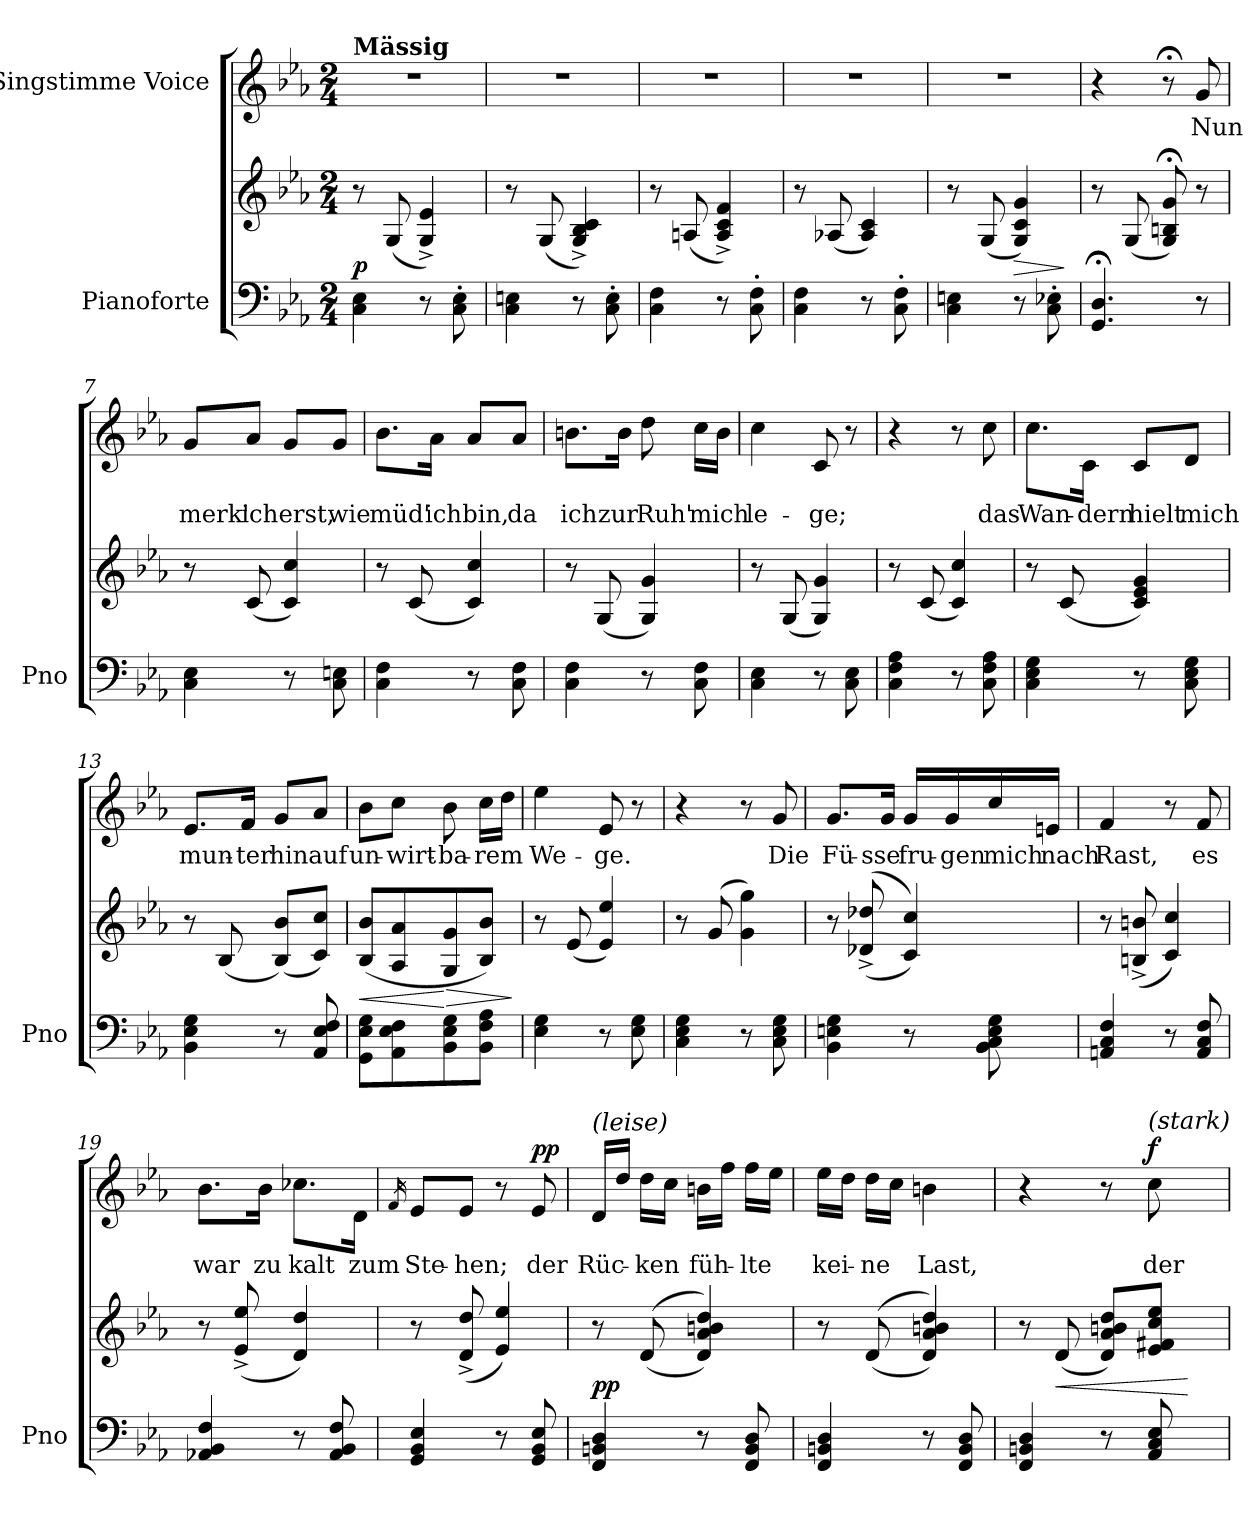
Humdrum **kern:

**kern	**kern	**dynam	**kern	**text	**dynam
*part2	*part2	*part2	*part1	*part1	*part1
*staff3	*staff2	*staff2/3	*staff1	*staff1	*staff1
*I"Pianoforte	*	*	*I"Singstimme Voice	*	*
*I'Pno	*	*	*	*	*
*clefF4	*clefG2	*	*clefG2	*	*
*k[b-e-a-]	*k[b-e-a-]	*	*k[b-e-a-]	*	*
*M2/4	*M2/4	*	*M2/4	*	*
*MM45	*MM45	*	*MM45	*	*
=1	=1	=1	=1	=1	=1
!	!	!	!LO:TX:a:B:t=Mässig	!	!
!	!	!LO:DY:a=2	!	!	!
4C\ 4E-\	8r	p	2r	.	.
.	(<8G/	.	.	.	.
8r	4G/^ 4e-/^)	.	.	.	.
8C\' 8E-\'	.	.	.	.	.
=2	=2	=2	=2	=2	=2
4C\ 4En\	8r	.	2r	.	.
.	(<8G/	.	.	.	.
8r	4G/^ 4B-/^ 4c/^)	.	.	.	.
8C\' 8E\'	.	.	.	.	.
=3	=3	=3	=3	=3	=3
4C\ 4F\	8r	.	2r	.	.
.	(<8An/	.	.	.	.
8r	4A/^ 4c/^ 4f/^)	.	.	.	.
8C\' 8F\'	.	.	.	.	.
=4	=4	=4	=4	=4	=4
4C\ 4F\	8r	.	2r	.	.
.	(<8A-X/	.	.	.	.
8r	4A-/ 4c/)	.	.	.	.
8C\' 8F\'	.	.	.	.	.
=5	=5	=5	=5	=5	=5
4C\ 4En\	8r	.	2r	.	.
.	(<8G/	.	.	.	.
!	!	!LO:HP:b	!	!	!
8r	4G/ 4c/ 4g/)	>	.	.	.
8C\' 8E-X\'	.	.	.	.	.
.	.	]	.	.	.
=6	=6	=6	=6	=6	=6
4.GG/;< 4.D/;<	8r	.	4r	.	.
.	(<8G/	.	.	.	.
.	8G/;< 8Bn/;< 8g/;<)	.	8r;<	.	.
!	!	!	!	!LO:LY:b	!
8r	8r	.	8g/	Nun	.
!!LO:LB:g=z
=7	=7	=7	=7	=7	=7
!	!	!	!	!LO:LY:b	!
4C\ 4E-\	8r	.	8g/L	merk'	.
!	!	!	!	!LO:LY:b	!
.	(<8c/	.	8a-/J	ich	.
!	!	!	!	!LO:LY:b	!
8r	4c/ 4cc/)	.	8g/L	erst,	.
!	!	!	!	!LO:LY:b	!
8C\ 8En\	.	.	8g/J	wie	.
=8	=8	=8	=8	=8	=8
!	!	!	!	!LO:LY:b	!
4C\ 4F\	8r	.	8.b-\L	müd'	.
.	(<8c/	.	.	.	.
!	!	!	!	!LO:LY:b	!
.	.	.	16a-\Jk	ich	.
!	!	!	!	!LO:LY:b	!
8r	4c/ 4cc/)	.	8a-/L	bin,	.
!	!	!	!	!LO:LY:b	!
8C\ 8F\	.	.	8a-/J	da	.
=9	=9	=9	=9	=9	=9
!	!	!	!	!LO:LY:b	!
4C\ 4F\	8r	.	8.bn\L	ich	.
.	(<8G/	.	.	.	.
!	!	!	!	!LO:LY:b	!
.	.	.	16b\Jk	zur	.
!	!	!	!	!LO:LY:b	!
8r	4G/ 4g/)	.	8dd\	Ruh'	.
!	!	!	!	!LO:LY:b	!
8C\ 8F\	.	.	16cc\LL	mich	.
.	.	.	16b\JJ	.	.
=10	=10	=10	=10	=10	=10
!	!	!	!	!LO:LY:b	!
4C\ 4E-\	8r	.	4cc\	le-	.
.	(<8G/	.	.	.	.
!	!	!	!	!LO:LY:b	!
8r	4G/ 4g/)	.	8c/	-ge;	.
8C\ 8E-\	.	.	8r	.	.
=11	=11	=11	=11	=11	=11
4C\ 4F\ 4A-\	8r	.	4r	.	.
.	(<8c/	.	.	.	.
8r	4c/ 4cc/)	.	8r	.	.
!	!	!	!	!LO:LY:b	!
8C\ 8F\ 8A-\	.	.	8cc\	das	.
=12	=12	=12	=12	=12	=12
!	!	!	!	!LO:LY:b	!
4C\ 4E-\ 4G\	8r	.	8.cc\L	Wan-	.
.	(<8c/	.	.	.	.
!	!	!	!	!LO:LY:b	!
.	.	.	16c\Jk	-dern	.
!	!	!	!	!LO:LY:b	!
8r	4c/ 4e-/ 4g/)	.	8c/L	hielt	.
!	!	!	!	!LO:LY:b	!
8C\ 8E-\ 8G\	.	.	8d/J	mich	.
!!LO:LB:g=z
=13	=13	=13	=13	=13	=13
!	!	!	!	!LO:LY:b	!
4BB-\ 4E-\ 4G\	8r	.	8.e-/L	mun-	.
.	(<8B-/	.	.	.	.
!	!	!	!	!LO:LY:b	!
.	.	.	16f/Jk	-ter	.
!	!	!	!	!LO:LY:b	!
8r	(<8B-/ 8b-/L)	.	8g/L	hin	.
!	!	!	!	!LO:LY:b	!
8AA-/ 8E-/ 8F/	8c/ 8cc/J)	.	8a-/J	auf	.
=14	=14	=14	=14	=14	=14
!	!	!LO:HP:b	!	!LO:LY:b	!
8GG\ 8E-\ 8G\L	(>8B-/ 8b-/L	<	8b-\L	un-	.
!	!	!	!	!LO:LY:b	!
8AA-\ 8E-\ 8F\	8A-/ 8a-/	.	8cc\J	-wirt-	.
!	!	!LO:HP:n=1:b	!	!LO:LY:b	!
8BB-\ 8E-\ 8G\	8G/ 8g/	[ >	8b-\	-ba-	.
!	!	!	!	!LO:LY:b	!
8BB-\ 8F\ 8A-\J	8B-/ 8b-/J)	.	16cc\LL	-rem	.
.	.	.	16dd\JJ	.	.
.	.	]	.	.	.
=15	=15	=15	=15	=15	=15
!	!	!	!	!LO:LY:b	!
4E-\ 4G\	8r	.	4ee-\	We-	.
.	(<8e-/	.	.	.	.
!	!	!	!	!LO:LY:b	!
8r	4e-/ 4ee-/)	.	8e-/	-ge.	.
8E-\ 8G\	.	.	8r	.	.
=16	=16	=16	=16	=16	=16
4C\ 4E-\ 4G\	8r	.	4r	.	.
.	(>8g/	.	.	.	.
8r	4g\ 4gg\)	.	8r	.	.
!	!	!	!	!LO:LY:b	!
8C\ 8E-\ 8G\	.	.	8g/	Die	.
=17	=17	=17	=17	=17	=17
!	!	!	!	!LO:LY:b	!
4BB-\ 4En\ 4G\	8r	.	8.g/L	Fü-	.
.	(<(<8d-X/^ 8dd-X/^	.	.	.	.
!	!	!	!	!LO:LY:b	!
.	.	.	16g/Jk	-sse	.
!	!	!	!	!LO:LY:b	!
8r	4c/ 4cc/))	.	16g/LL	fru-	.
!	!	!	!	!LO:LY:b	!
.	.	.	16g/	-gen	.
!	!	!	!	!LO:LY:b	!
8BB-\ 8C\ 8E\ 8G\	.	.	16cc/	mich	.
!	!	!	!	!LO:LY:b	!
.	.	.	16en/JJ	nach	.
=18	=18	=18	=18	=18	=18
!	!	!	!	!LO:LY:b	!
4AAn/ 4C/ 4F/	8r	.	4f/	Rast,	.
.	(<8Bn/^ 8bn/^	.	.	.	.
8r	4c/ 4cc/)	.	8r	.	.
!	!	!	!	!LO:LY:b	!
8AA/ 8C/ 8F/	.	.	8f/	es	.
!!LO:PB:g=z
=19	=19	=19	=19	=19	=19
!	!	!	!	!LO:LY:b	!
4AA-X/ 4BB-/ 4F/	8r	.	8.b-\L	war	.
.	(<8e-/^ 8ee-/^	.	.	.	.
!	!	!	!	!LO:LY:b	!
.	.	.	16b-\Jk	zu	.
!	!	!	!	!LO:LY:b	!
8r	4d/ 4dd/)	.	8.cc-X\L	kalt	.
8AA-/ 8BB-/ 8F/	.	.	.	.	.
!	!	!	!	!LO:LY:b	!
.	.	.	16d\Jk	zum	.
=20	=20	=20	=20	=20	=20
.	.	.	16qf/	.	.
!	!	!	!	!LO:LY:b	!
4GG/ 4BB-/ 4E-/	8r	.	8e-/L	Ste-	.
!	!	!	!	!LO:LY:b	!
.	(<8d/^ 8dd/^	.	8e-/J	-hen;	.
8r	4e-/ 4ee-/)	.	8r	.	.
!	!	!	!	!LO:LY:b	!LO:DY:a
8GG/ 8BB-/ 8E-/	.	.	8e-/	der	pp
=21	=21	=21	=21	=21	=21
!	!	!	!LO:TX:a:i:t=(leise)	!	!
!	!	!LO:DY:a=2	!	!LO:LY:b	!
4FF/ 4BBn/ 4D/	8r	pp	16d/LL	Rüc-	.
.	.	.	16dd/JJ	.	.
!	!	!	!	!LO:LY:b	!
.	(>(<8d/	.	16dd\LL	-ken	.
.	.	.	16cc\JJ	.	.
!	!	!	!	!LO:LY:b	!
8r	4d/ 4a-/ 4bn/ 4dd/))	.	16bn\LL	füh-	.
.	.	.	16ff\JJ	.	.
!	!	!	!	!LO:LY:b	!
8FF/ 8BB/ 8D/	.	.	16ff\LL	-lte	.
.	.	.	16ee-\JJ	.	.
=22	=22	=22	=22	=22	=22
!	!	!	!	!LO:LY:b	!
4FF/ 4BBn/ 4D/	8r	.	16ee-\LL	-kei-	.
.	.	.	16dd\JJ	.	.
!	!	!	!	!LO:LY:b	!
.	(>(<8d/	.	16dd\LL	-ne	.
.	.	.	16cc\JJ	.	.
!	!	!	!	!LO:LY:b	!
8r	4d/ 4a-/ 4bn/ 4dd/))	.	4bn\	Last,	.
8FF/ 8BB/ 8D/	.	.	.	.	.
=23	=23	=23	=23	=23	=23
4FF/ 4BBn/ 4D/	8r	.	4r	.	.
!	!	!LO:HP:b	!	!	!
.	(<8d/	<	.	.	.
8r	8d/ 8a-/ 8bn/ 8dd/L)	.	8r	.	.
!	!	!	!LO:TX:a:i:t=(stark)	!	!
!	!	!	!	!LO:LY:b	!LO:DY:a
8AA-/ 8C/ 8E-/	8e-/ 8f#X/ 8cc/ 8ee-/J	.	8cc\	der	f
.	.	[	.	.	.
=	=	=	=	=	=
*-	*-	*-	*-	*-	*-
